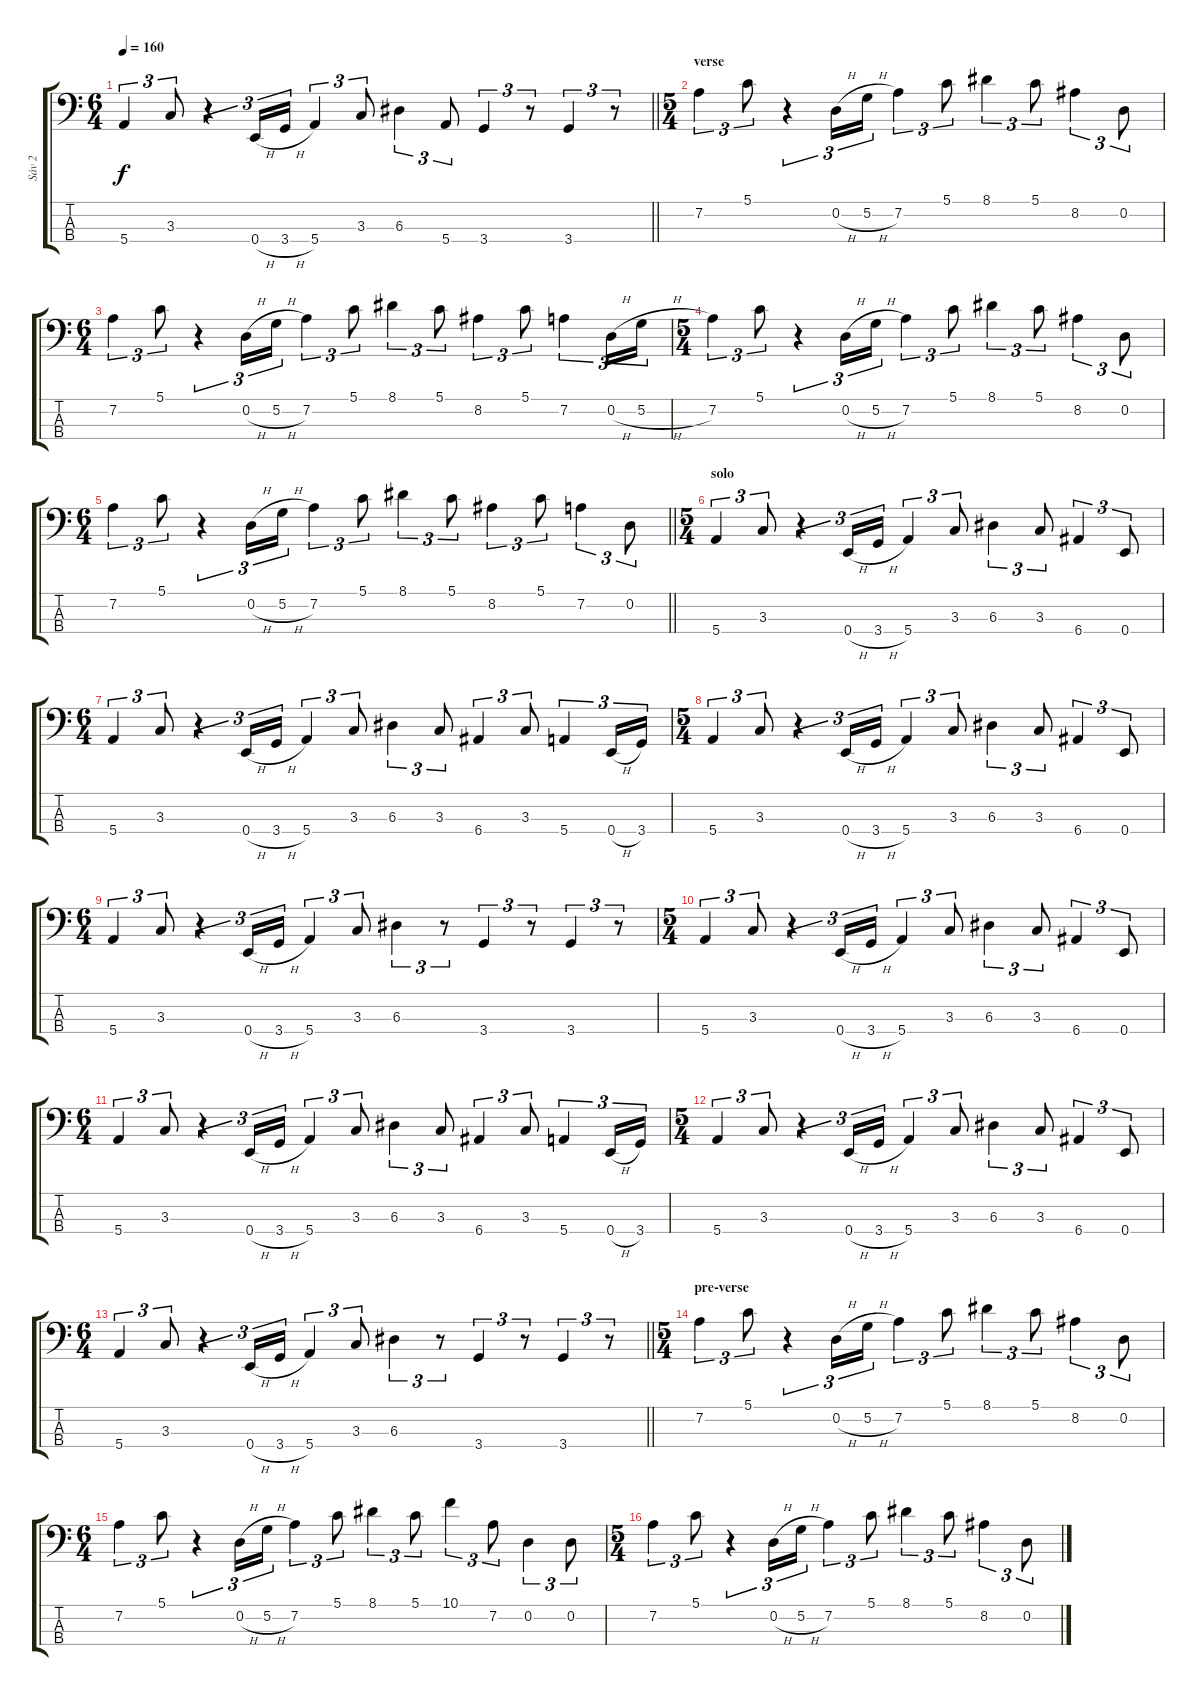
\track ("Sáv 2" "Sáv 2") {instrument electricbassfinger}
\staff {score tabs}
\tuning (G2 D2 A1 E1) {hide}
\ts (6 4)
\tempo 160
\clef f4
\barLineRight lightlight
\ks c
5.4.4{tu (3 2) dy f} 3.3.8{tu (3 2)} r.4{tu (3 2)} 0.4{h}.16{tu (3 2)} 3.4{h}.16{tu (3 2)} 5.4.4{tu (3 2)} 3.3.8{tu (3 2)} 6.3.4{tu (3 2)} 5.4.8{tu (3 2)} 3.4.4{tu (3 2)} r.8{tu (3 2)} 3.4.4{tu (3 2)} r.8{tu (3 2)} |
\ts (5 4)
\section ("" "verse")
7.2.4{tu (3 2)} 5.1.8{tu (3 2)} r.4{tu (3 2)} 0.2{h}.16{tu (3 2)} 5.2{h}.16{tu (3 2)} 7.2.4{tu (3 2)} 5.1.8{tu (3 2)} 8.1.4{tu (3 2)} 5.1.8{tu (3 2)} 8.2.4{tu (3 2)} 0.2.8{tu (3 2)} |
\ts (6 4)
7.2.4{tu (3 2)} 5.1.8{tu (3 2)} r.4{tu (3 2)} 0.2{h}.16{tu (3 2)} 5.2{h}.16{tu (3 2)} 7.2.4{tu (3 2)} 5.1.8{tu (3 2)} 8.1.4{tu (3 2)} 5.1.8{tu (3 2)} 8.2.4{tu (3 2)} 5.1.8{tu (3 2)} 7.2.4{tu (3 2)} 0.2{h}.16{tu (3 2)} 5.2{h}.16{tu (3 2)} |
\ts (5 4)
7.2.4{tu (3 2)} 5.1.8{tu (3 2)} r.4{tu (3 2)} 0.2{h}.16{tu (3 2)} 5.2{h}.16{tu (3 2)} 7.2.4{tu (3 2)} 5.1.8{tu (3 2)} 8.1.4{tu (3 2)} 5.1.8{tu (3 2)} 8.2.4{tu (3 2)} 0.2.8{tu (3 2)} |
\ts (6 4)
\barLineRight lightlight
7.2.4{tu (3 2)} 5.1.8{tu (3 2)} r.4{tu (3 2)} 0.2{h}.16{tu (3 2)} 5.2{h}.16{tu (3 2)} 7.2.4{tu (3 2)} 5.1.8{tu (3 2)} 8.1.4{tu (3 2)} 5.1.8{tu (3 2)} 8.2.4{tu (3 2)} 5.1.8{tu (3 2)} 7.2.4{tu (3 2)} 0.2.8{tu (3 2)} |
\ts (5 4)
\section ("" "solo")
5.4.4{tu (3 2)} 3.3.8{tu (3 2)} r.4{tu (3 2)} 0.4{h}.16{tu (3 2)} 3.4{h}.16{tu (3 2)} 5.4.4{tu (3 2)} 3.3.8{tu (3 2)} 6.3.4{tu (3 2)} 3.3.8{tu (3 2)} 6.4.4{tu (3 2)} 0.4.8{tu (3 2)} |
\ts (6 4)
5.4.4{tu (3 2)} 3.3.8{tu (3 2)} r.4{tu (3 2)} 0.4{h}.16{tu (3 2)} 3.4{h}.16{tu (3 2)} 5.4.4{tu (3 2)} 3.3.8{tu (3 2)} 6.3.4{tu (3 2)} 3.3.8{tu (3 2)} 6.4.4{tu (3 2)} 3.3.8{tu (3 2)} 5.4.4{tu (3 2)} 0.4{h}.16{tu (3 2)} 3.4.16{tu (3 2)} |
\ts (5 4)
5.4.4{tu (3 2)} 3.3.8{tu (3 2)} r.4{tu (3 2)} 0.4{h}.16{tu (3 2)} 3.4{h}.16{tu (3 2)} 5.4.4{tu (3 2)} 3.3.8{tu (3 2)} 6.3.4{tu (3 2)} 3.3.8{tu (3 2)} 6.4.4{tu (3 2)} 0.4.8{tu (3 2)} |
\ts (6 4)
5.4.4{tu (3 2)} 3.3.8{tu (3 2)} r.4{tu (3 2)} 0.4{h}.16{tu (3 2)} 3.4{h}.16{tu (3 2)} 5.4.4{tu (3 2)} 3.3.8{tu (3 2)} 6.3.4{tu (3 2)} r.8{tu (3 2)} 3.4.4{tu (3 2)} r.8{tu (3 2)} 3.4.4{tu (3 2)} r.8{tu (3 2)} |
\ts (5 4)
5.4.4{tu (3 2)} 3.3.8{tu (3 2)} r.4{tu (3 2)} 0.4{h}.16{tu (3 2)} 3.4{h}.16{tu (3 2)} 5.4.4{tu (3 2)} 3.3.8{tu (3 2)} 6.3.4{tu (3 2)} 3.3.8{tu (3 2)} 6.4.4{tu (3 2)} 0.4.8{tu (3 2)} |
\ts (6 4)
5.4.4{tu (3 2)} 3.3.8{tu (3 2)} r.4{tu (3 2)} 0.4{h}.16{tu (3 2)} 3.4{h}.16{tu (3 2)} 5.4.4{tu (3 2)} 3.3.8{tu (3 2)} 6.3.4{tu (3 2)} 3.3.8{tu (3 2)} 6.4.4{tu (3 2)} 3.3.8{tu (3 2)} 5.4.4{tu (3 2)} 0.4{h}.16{tu (3 2)} 3.4.16{tu (3 2)} |
\ts (5 4)
5.4.4{tu (3 2)} 3.3.8{tu (3 2)} r.4{tu (3 2)} 0.4{h}.16{tu (3 2)} 3.4{h}.16{tu (3 2)} 5.4.4{tu (3 2)} 3.3.8{tu (3 2)} 6.3.4{tu (3 2)} 3.3.8{tu (3 2)} 6.4.4{tu (3 2)} 0.4.8{tu (3 2)} |
\ts (6 4)
\barLineRight lightlight
5.4.4{tu (3 2)} 3.3.8{tu (3 2)} r.4{tu (3 2)} 0.4{h}.16{tu (3 2)} 3.4{h}.16{tu (3 2)} 5.4.4{tu (3 2)} 3.3.8{tu (3 2)} 6.3.4{tu (3 2)} r.8{tu (3 2)} 3.4.4{tu (3 2)} r.8{tu (3 2)} 3.4.4{tu (3 2)} r.8{tu (3 2)} |
\ts (5 4)
\section ("" "pre-verse")
7.2.4{tu (3 2)} 5.1.8{tu (3 2)} r.4{tu (3 2)} 0.2{h}.16{tu (3 2)} 5.2{h}.16{tu (3 2)} 7.2.4{tu (3 2)} 5.1.8{tu (3 2)} 8.1.4{tu (3 2)} 5.1.8{tu (3 2)} 8.2.4{tu (3 2)} 0.2.8{tu (3 2)} |
\ts (6 4)
7.2.4{tu (3 2)} 5.1.8{tu (3 2)} r.4{tu (3 2)} 0.2{h}.16{tu (3 2)} 5.2{h}.16{tu (3 2)} 7.2.4{tu (3 2)} 5.1.8{tu (3 2)} 8.1.4{tu (3 2)} 5.1.8{tu (3 2)} 10.1.4{tu (3 2)} 7.2.8{tu (3 2)} 0.2.4{tu (3 2)} 0.2.8{tu (3 2)} |
\ts (5 4)
7.2.4{tu (3 2)} 5.1.8{tu (3 2)} r.4{tu (3 2)} 0.2{h}.16{tu (3 2)} 5.2{h}.16{tu (3 2)} 7.2.4{tu (3 2)} 5.1.8{tu (3 2)} 8.1.4{tu (3 2)} 5.1.8{tu (3 2)} 8.2.4{tu (3 2)} 0.2.8{tu (3 2)}
